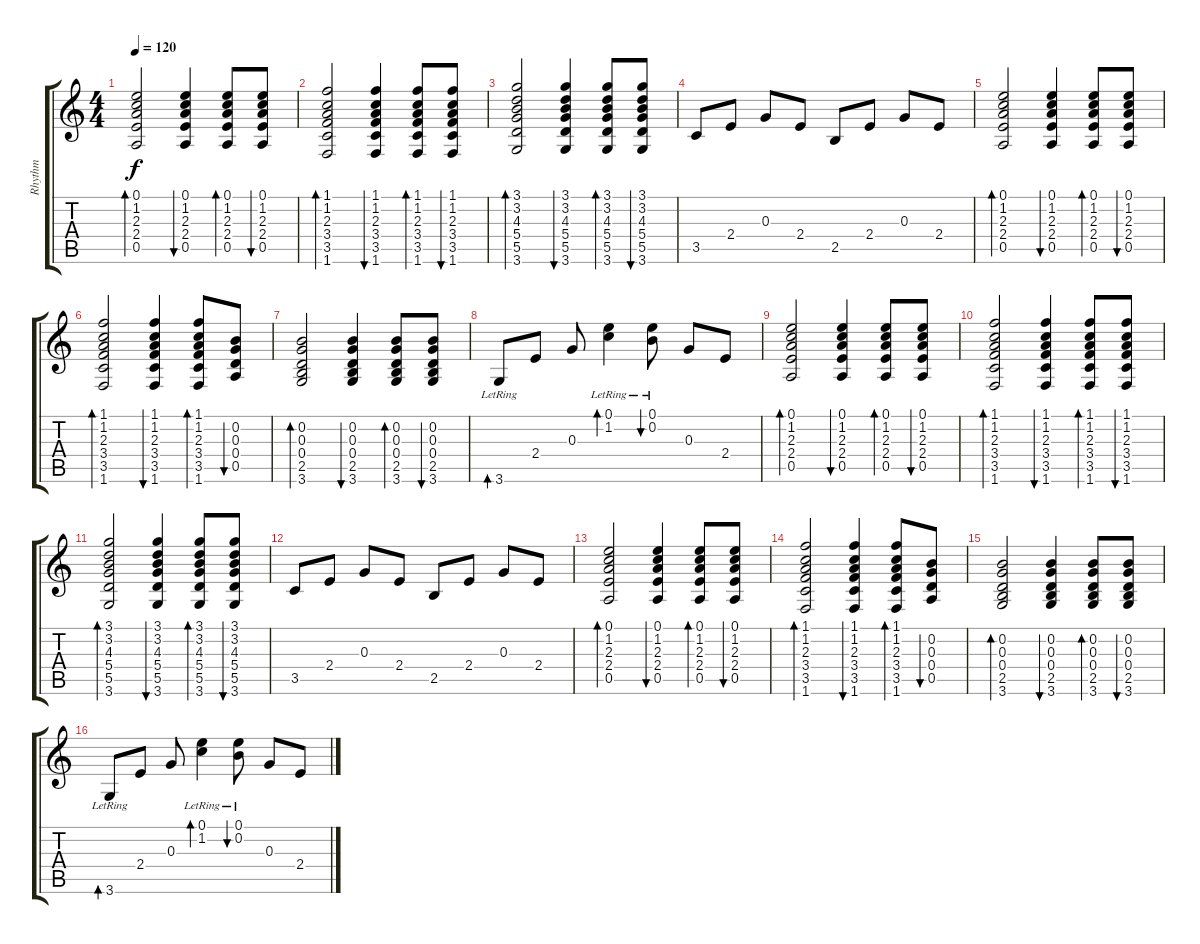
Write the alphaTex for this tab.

\track ("Rhythm" "Rhythm") {instrument acousticguitarsteel}
\staff {score tabs}
\tuning (E4 B3 G3 D3 A2 E2) {hide}
\ts (4 4)
\tempo 120
\clef g2
\ks c
(0.1 1.2 2.3 2.4 0.5).2{bd 240 dy f instrument acousticguitarsteel} (0.1 1.2 2.3 2.4 0.5).4{bu 60} (0.1 1.2 2.3 2.4 0.5).8{bd 60} (0.1 1.2 2.3 2.4 0.5).8{bu 60} |
(1.1 1.2 2.3 3.4 3.5 1.6).2{bd 120} (1.1 1.2 2.3 3.4 3.5 1.6).4{bu 60} (1.1 1.2 2.3 3.4 3.5 1.6).8{bd 60} (1.1 1.2 2.3 3.4 3.5 1.6).8{bu 60} |
(3.1 3.2 4.3 5.4 5.5 3.6).2{bd 60} (3.1 3.2 4.3 5.4 5.5 3.6).4{bu 60} (3.1 3.2 4.3 5.4 5.5 3.6).8{bd 60} (3.1 3.2 4.3 5.4 5.5 3.6).8{bu 60} |
3.5.8 2.4.8 0.3.8 2.4.8 2.5.8 2.4.8 0.3.8 2.4.8 |
(0.1 1.2 2.3 2.4 0.5).2{bd 60} (0.1 1.2 2.3 2.4 0.5).4{bu 60} (0.1 1.2 2.3 2.4 0.5).8{bd 60} (0.1 1.2 2.3 2.4 0.5).8{bu 60} |
(1.1 1.2 2.3 3.4 3.5 1.6).2{bd 60} (1.1 1.2 2.3 3.4 3.5 1.6).4{bu 60} (1.1 1.2 2.3 3.4 3.5 1.6).8{bd 60} (0.2 0.3 0.4 0.5).8{bu 60} |
(0.2 0.3 0.4 2.5 3.6).2{bd 60} (0.2 0.3 0.4 2.5 3.6).4{bu 60} (0.2 0.3 0.4 2.5 3.6).8{bd 60} (0.2 0.3 0.4 2.5 3.6).8{bu 60} |
3.6{lr}.8{bd 60} 2.4.8 0.3.8 (0.1{lr} 1.2).4{bd 120} (0.1{lr} 0.2).8{bu 120} 0.3.8 2.4.8 |
(0.1 1.2 2.3 2.4 0.5).2{bd 240} (0.1 1.2 2.3 2.4 0.5).4{bu 60} (0.1 1.2 2.3 2.4 0.5).8{bd 60} (0.1 1.2 2.3 2.4 0.5).8{bu 60} |
(1.1 1.2 2.3 3.4 3.5 1.6).2{bd 120} (1.1 1.2 2.3 3.4 3.5 1.6).4{bu 60} (1.1 1.2 2.3 3.4 3.5 1.6).8{bd 60} (1.1 1.2 2.3 3.4 3.5 1.6).8{bu 60} |
(3.1 3.2 4.3 5.4 5.5 3.6).2{bd 60} (3.1 3.2 4.3 5.4 5.5 3.6).4{bu 60} (3.1 3.2 4.3 5.4 5.5 3.6).8{bd 60} (3.1 3.2 4.3 5.4 5.5 3.6).8{bu 60} |
3.5.8 2.4.8 0.3.8 2.4.8 2.5.8 2.4.8 0.3.8 2.4.8 |
(0.1 1.2 2.3 2.4 0.5).2{bd 60} (0.1 1.2 2.3 2.4 0.5).4{bu 60} (0.1 1.2 2.3 2.4 0.5).8{bd 60} (0.1 1.2 2.3 2.4 0.5).8{bu 60} |
(1.1 1.2 2.3 3.4 3.5 1.6).2{bd 60} (1.1 1.2 2.3 3.4 3.5 1.6).4{bu 60} (1.1 1.2 2.3 3.4 3.5 1.6).8{bd 60} (0.2 0.3 0.4 0.5).8{bu 60} |
(0.2 0.3 0.4 2.5 3.6).2{bd 60} (0.2 0.3 0.4 2.5 3.6).4{bu 60} (0.2 0.3 0.4 2.5 3.6).8{bd 60} (0.2 0.3 0.4 2.5 3.6).8{bu 60} |
3.6{lr}.8{bd 60} 2.4.8 0.3.8 (0.1{lr} 1.2).4{bd 120} (0.1{lr} 0.2).8{bu 120} 0.3.8 2.4.8
